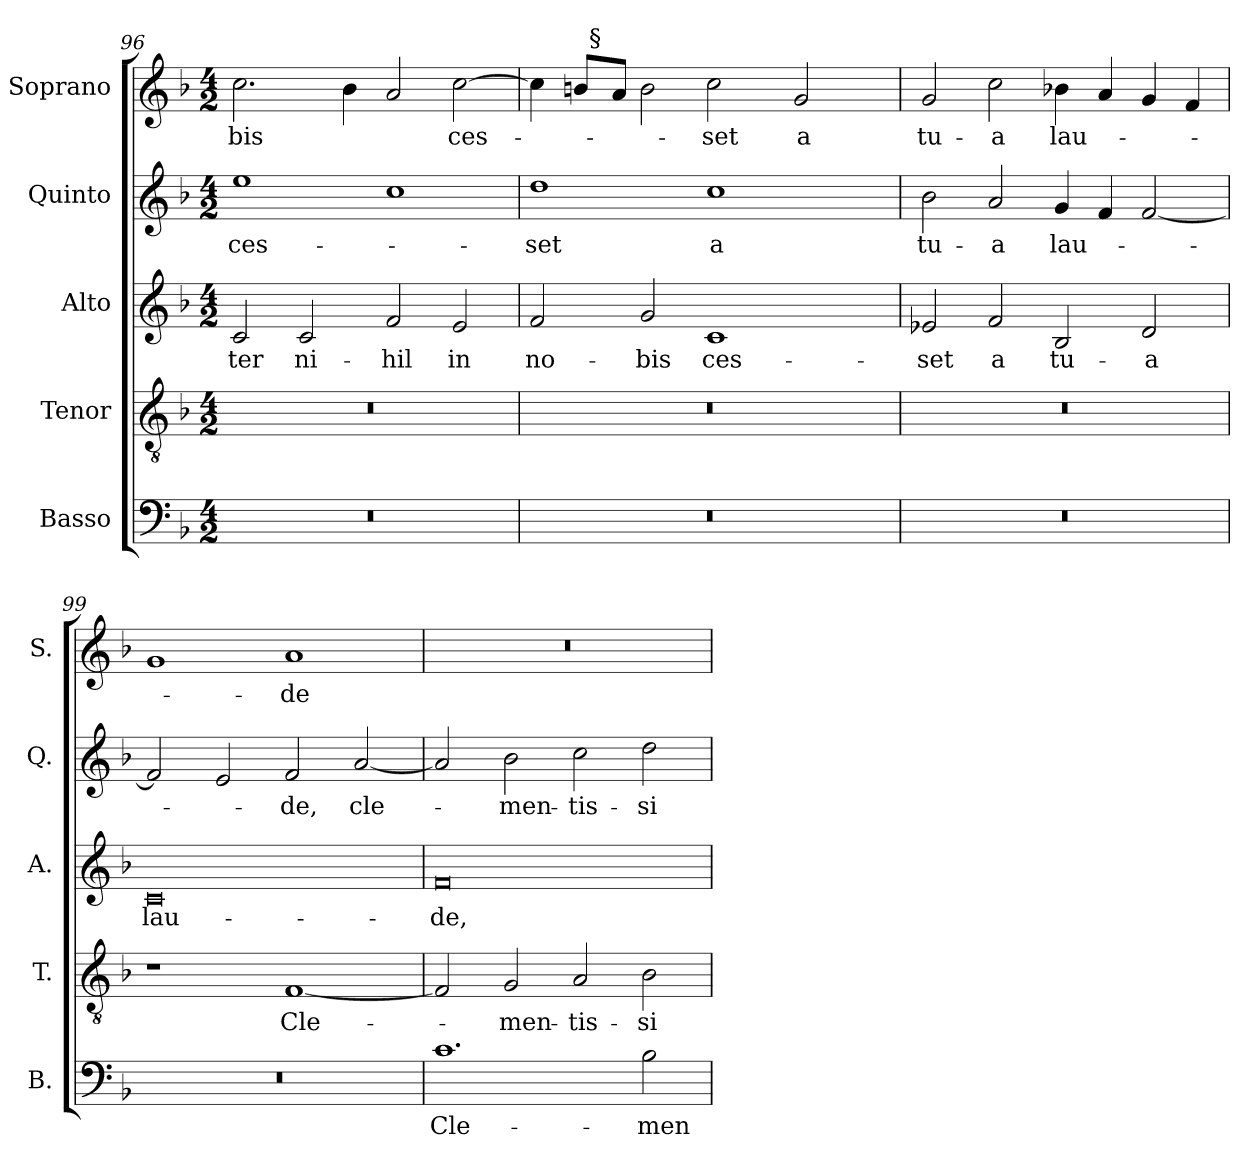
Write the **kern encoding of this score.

**kern	**text	**kern	**text	**kern	**text	**kern	**text	**kern	**text
*part5	*part5	*part4	*part4	*part3	*part3	*part2	*part2	*part1	*part1
*staff5	*staff5	*staff4	*staff4	*staff3	*staff3	*staff2	*staff2	*staff1	*staff1
*I"Basso	*	*I"Tenor	*	*I"Alto	*	*I"Quinto	*	*I"Soprano	*
*I'B.	*	*I'T.	*	*I'A.	*	*I'Q.	*	*I'S.	*
*clefF4	*	*clefGv2	*	*clefG2	*	*clefG2	*	*clefG2	*
*	*	*ITrd7c12	*	*	*	*	*	*	*
*k[b-]	*	*k[b-]	*	*k[b-]	*	*k[b-]	*	*k[b-]	*
*F:	*	*F:	*	*F:	*	*F:	*	*F:	*
*M4/2	*	*M4/2	*	*M4/2	*	*M4/2	*	*M4/2	*
=96	=96	=96	=96	=96	=96	=96	=96	=96	=96
!LO:N:vis=1	!	!LO:N:vis=1	!	!	!	!	!	!	!
!	!	!	!	!	!LO:LY:b:color=#000000	!	!	!	!
!	!	!	!	!	!	!	!LO:LY:b:color=#000000	!	!
!	!	!	!	!	!	!	!	!	!LO:LY:b:color=#000000
0r	.	0r	.	2ci/	-ter	1eei	ces-	2.cci\	-bis
!	!	!	!	!	!LO:LY:b:color=#000000	!	!	!	!
.	.	.	.	2ci/	ni-	.	.	.	.
.	.	.	.	.	.	.	.	4b-i\	.
!	!	!	!	!	!LO:LY:b:color=#000000	!	!	!	!
.	.	.	.	2fi/	-hil	1cci	.	2ai/	.
!	!	!	!	!	!LO:LY:b:color=#000000	!	!	!	!
!	!	!	!	!	!	!	!	!	!LO:LY:b:color=#000000
.	.	.	.	2ei/	in	.	.	[2cci\	ces-
=97	=97	=97	=97	=97	=97	=97	=97	=97	=97
!LO:N:vis=1	!	!LO:N:vis=1	!	!	!	!	!	!	!
!	!	!	!	!	!LO:LY:b:color=#000000	!	!	!	!
!	!	!	!	!	!	!	!LO:LY:b:color=#000000	!	!
*	*	*	*	*	*	*	*	*^	*
0r	.	0r	.	2fi/	no-	1ddi	-set	4cci\]	4ryy	.
.	.	.	.	.	.	.	.	8bi/L	32ryy	.
.	.	.	.	.	.	.	.	.	256ryy	.
!	!	!	!	!	!	!	!	!	!LO:TX:a:t=§	!
.	.	.	.	.	.	.	.	.	1ryy	.
.	.	.	.	.	.	.	.	8ai/J	.	.
!	!	!	!	!	!LO:LY:b:color=#000000	!	!	!	!	!
.	.	.	.	2gi/	-bis	.	.	2bi\	.	.
!	!	!	!	!	!LO:LY:b:color=#000000	!	!	!	!	!
!	!	!	!	!	!	!	!LO:LY:b:color=#000000	!	!	!
!	!	!	!	!	!	!	!	!	!	!LO:LY:b:color=#000000
.	.	.	.	1ci	ces-	1cci	a	2cci\	.	-set
.	.	.	.	.	.	.	.	.	2ryy	.
!	!	!	!	!	!	!	!	!	!	!LO:LY:b:color=#000000
.	.	.	.	.	.	.	.	2gi/	.	a
.	.	.	.	.	.	.	.	.	8ryy	.
.	.	.	.	.	.	.	.	.	16ryy	.
.	.	.	.	.	.	.	.	.	64..ryy	.
=98	=98	=98	=98	=98	=98	=98	=98	=98	=98	=98
!LO:N:vis=1	!	!LO:N:vis=1	!	!	!	!	!	!	!	!
*	*	*	*	*	*	*	*	*v	*v	*
*	*	*	*	*	*	*	*	*^	*
!	!	!	!	!	!LO:LY:b:color=#000000	!	!	!	!	!
*	*	*	*	*	*	*	*	*v	*v	*
*	*	*	*	*	*	*	*	*^	*
!	!	!	!	!	!	!	!LO:LY:b:color=#000000	!	!	!
*	*	*	*	*	*	*	*	*v	*v	*
*	*	*	*	*	*	*	*	*^	*
!	!	!	!	!	!	!	!	!	!	!LO:LY:b:color=#000000
*	*	*	*	*	*	*	*	*v	*v	*
0r	.	0r	.	2e-Xi/	-set	2b-i\	tu-	2gi/	tu-
!	!	!	!	!	!LO:LY:b:color=#000000	!	!	!	!
!	!	!	!	!	!	!	!LO:LY:b:color=#000000	!	!
!	!	!	!	!	!	!	!	!	!LO:LY:b:color=#000000
.	.	.	.	2fi/	a	2ai/	-a	2cci\	-a
!	!	!	!	!	!LO:LY:b:color=#000000	!	!	!	!
!	!	!	!	!	!	!	!LO:LY:b:color=#000000	!	!
!	!	!	!	!	!	!	!	!	!LO:LY:b:color=#000000
.	.	.	.	2B-i/	tu-	4gi/	lau-	4b-Xi\	lau-
.	.	.	.	.	.	4fi/	.	4ai/	.
!	!	!	!	!	!LO:LY:b:color=#000000	!	!	!	!
.	.	.	.	2di/	-a	[2fi/	.	4gi/	.
.	.	.	.	.	.	.	.	4fi/	.
=99	=99	=99	=99	=99	=99	=99	=99	=99	=99
!LO:N:vis=1	!	!	!	!	!	!	!	!	!
!	!	!	!	!	!LO:LY:b:color=#000000	!	!	!	!
0r	.	1r	.	0ci	lau-	2fi/]	.	1gi	.
.	.	.	.	.	.	2ei/	.	.	.
!	!	!	!LO:LY:b:color=#000000	!	!	!	!	!	!
!	!	!	!	!	!	!	!LO:LY:b:color=#000000	!	!
!	!	!	!	!	!	!	!	!	!LO:LY:b:color=#000000
.	.	[1FFi	Cle-	.	.	2fi/	-de,	1ai	-de
!	!	!	!	!	!	!	!LO:LY:b:color=#000000	!	!
.	.	.	.	.	.	[2ai/	cle-	.	.
!!LO:PB:g=z
=100	=100	=100	=100	=100	=100	=100	=100	=100	=100
!	!LO:LY:b:color=#000000	!	!	!	!	!	!	!	!
!	!	!	!	!	!LO:LY:b:color=#000000	!	!	!LO:N:vis=1	!
1.ci	Cle-	2FFi/]	.	0fi	-de,	2ai/]	.	0r	.
!	!	!	!LO:LY:b:color=#000000	!	!	!	!	!	!
!	!	!	!	!	!	!	!LO:LY:b:color=#000000	!	!
.	.	2GGi/	-men-	.	.	2b-i\	-men-	.	.
!	!	!	!LO:LY:b:color=#000000	!	!	!	!	!	!
!	!	!	!	!	!	!	!LO:LY:b:color=#000000	!	!
.	.	2AAi/	-tis-	.	.	2cci\	-tis-	.	.
!	!LO:LY:b:color=#000000	!	!	!	!	!	!	!	!
!	!	!	!LO:LY:b:color=#000000	!	!	!	!	!	!
!	!	!	!	!	!	!	!LO:LY:b:color=#000000	!	!
2B-i\	-men-	2BB-i\	-si-	.	.	2ddi\	-si-	.	.
=	=	=	=	=	=	=	=	=	=
*-	*-	*-	*-	*-	*-	*-	*-	*-	*-
